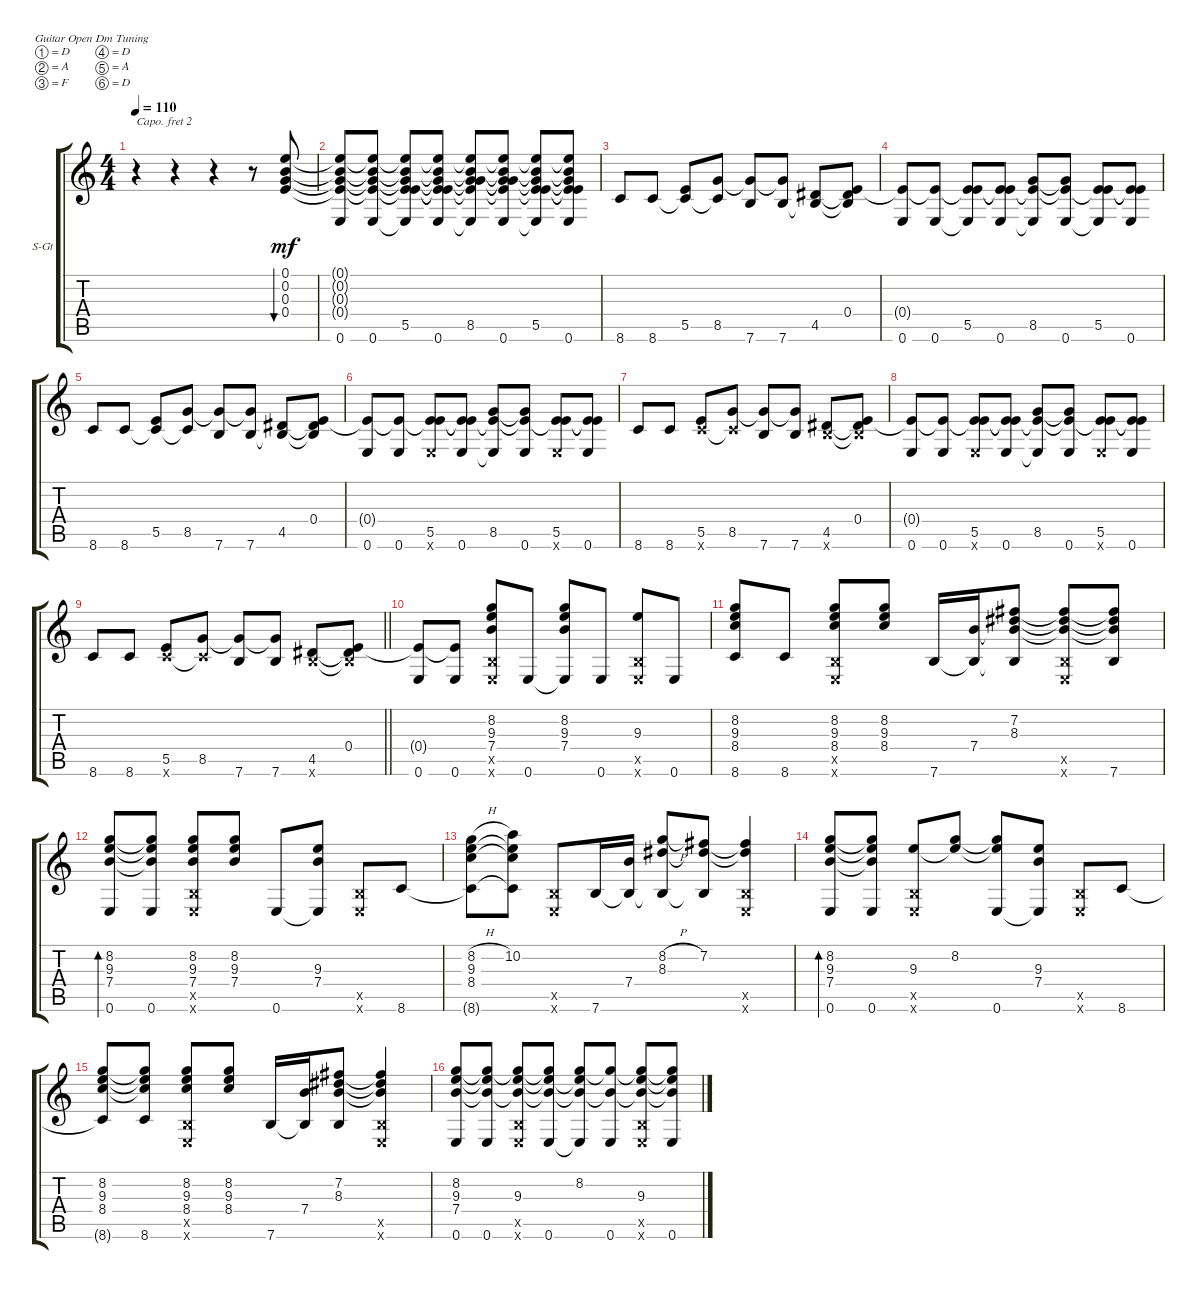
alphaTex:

\defaultSystemsLayout 4
\bracketExtendMode groupsimilarinstruments
\firstSystemTrackNameOrientation horizontal
\otherSystemsTrackNameOrientation horizontal
\track ("Steel Guitar" "S-Gt") {instrument acousticguitarsteel}
\staff {score tabs}
\capo 2
\tuning (D4 A3 F3 D3 A2 D2)
\ts (4 4)
\tempo 110
\clef g2
\ks c
r.4{dy mf instrument acousticguitarsteel} r.4 r.4 r.8 (0.1 0.2 0.3 0.4).8{bu 178} |
(0.6 0.1{t} 0.2{t} 0.3{t} 0.4{t}).8 (0.6 0.4{t} 0.3{t} 0.2{t} 0.1{t}).8 (5.5 0.6{t} 0.4{t} 0.3{t} 0.2{t} 0.1{t}).8 (0.6 5.5{t} 0.4{t} 0.3{t} 0.2{t} 0.1{t}).8 (8.5 0.6{t} 0.4{t} 0.3{t} 0.2{t} 0.1{t}).8 (0.6 8.5{t} 0.4{t} 0.3{t} 0.2{t} 0.1{t}).8 (5.5 0.6{t} 0.4{t} 0.3{t} 0.2{t} 0.1{t}).8 (0.6 5.5{t} 0.4{t} 0.3{t} 0.2{t} 0.1{t}).8 |
8.6.8 8.6.8 (5.5 8.6{t}).8 (8.5 8.6{t}).8 (7.6 8.5{t}).8 (7.6 8.5{t}).8 (4.5 7.6{t}).8 (0.4 7.6{t} 4.5{t}).8 |
(0.6 0.4{t}).8 (0.6 0.4{t}).8 (5.5 0.6{t} 0.4{t}).8 (0.6 5.5{t} 0.4{t}).8 (8.5 0.6{t} 0.4{t}).8 (0.6 8.5{t} 0.4{t}).8 (5.5 0.6{t} 0.4{t}).8 (0.6 5.5{t} 0.4{t}).8 |
8.6.8 8.6.8 (5.5 8.6{t}).8 (8.5 8.6{t}).8 (7.6 8.5{t}).8 (7.6 8.5{t}).8 (4.5 7.6{t}).8 (0.4 7.6{t} 4.5{t}).8 |
(0.6 0.4{t}).8 (0.6 0.4{t}).8 (5.5 0.6{x} 0.4{t}).8 (0.6 5.5{t} 0.4{t}).8 (8.5 0.6{t} 0.4{t}).8 (0.6 8.5{t} 0.4{t}).8 (5.5 0.6{x} 0.4{t}).8 (0.6 5.5{t} 0.4{t}).8 |
8.6.8 8.6.8 (5.5 8.6{x}).8 (8.5 8.6{x t}).8 (7.6 8.5{t}).8 (7.6 8.5{t}).8 (4.5 7.6{x}).8 (0.4 7.6{x t} 4.5{t}).8 |
(0.6 0.4{t}).8 (0.6 0.4{t}).8 (5.5 0.6{x} 0.4{t}).8 (0.6 5.5{t} 0.4{t}).8 (8.5 0.6{t} 0.4{t}).8 (0.6 8.5{t} 0.4{t}).8 (5.5 0.6{x} 0.4{t}).8 (0.6 5.5{t} 0.4{t}).8 |
\barLineRight lightlight
8.6.8 8.6.8 (5.5 8.6{x}).8 (8.5 8.6{x t}).8 (7.6 8.5{t}).8 (7.6 8.5{t}).8 (4.5 7.6{x}).8 (0.4 7.6{x t} 4.5{t}).8 |
(0.6 0.4{t}).8 (0.6 0.4{t}).8 (7.4 9.3 8.2 0.6{x} 0.5{x}).8 0.6.8 (7.4 8.2 9.3 0.6{t}).8 0.6.8 (9.3 0.6{x} 0.5{x}).8 0.6.8 |
(8.6 8.4 9.3 8.2).8 8.6.8 (8.4 9.3 8.2 0.6{x} 0.5{x}).8 (8.2 9.3 8.4).8 7.6.16 (7.4 7.6{t}).16 (8.3 7.2 7.4{t} 7.6{t}).8 (0.6{x} 0.5{x} 7.2{t} 8.3{t} 7.4{t}).8 (7.6 7.2{t} 8.3{t} 7.4{t}).8 |
(0.6 7.4 9.3 8.2).8{bd 119} (0.6 7.4{t} 9.3{t} 8.2{t}).8 (7.4 9.3 8.2 0.6{x} 0.5{x}).8 (8.2 9.3 7.4).8 0.6.8 (7.4 9.3 0.6{t}).8 (0.6{x} 0.5{x}).8 8.6.8 |
(8.4 9.3 8.2{h} 8.6{t}).8 (10.2 8.6{t} 9.3{t} 8.4{t}).8 (0.6{x} 0.5{x}).8 7.6.16 (7.4 7.6{t}).16 (8.3 8.2{h} 7.6{t}).8 (7.2 8.3{t} 7.6{t}).8 (0.6{x} 0.5{x} 7.2{t} 8.3{t}).4 |
(0.6 7.4 9.3 8.2).8{bd 119} (0.6 7.4{t} 9.3{t} 8.2{t}).8 (9.3 0.6{x} 0.5{x}).8 (8.2 9.3{t}).8 (0.6 8.2{t} 9.3{t}).8 (7.4 9.3 0.6{t}).8 (0.6{x} 0.5{x}).8 8.6.8 |
(8.2 9.3 8.4 8.6{t}).8 (8.6 8.2{t} 9.3{t} 8.4{t}).8 (8.4 9.3 8.2 0.6{x} 0.5{x}).8 (8.2 9.3 8.4).8 7.6.16 (7.4 7.6{t}).16 (8.3 7.2 7.6{t} 7.4{t}).8 (0.6{x} 0.5{x} 7.4{t} 8.3{t} 7.2{t}).4 |
(0.6 7.4 9.3 8.2).8 (0.6 7.4{t} 9.3{t} 8.2{t}).8 (9.3 0.6{x} 0.5{x} 8.2{t} 7.4{t}).8 (0.6 7.4{t} 9.3{t} 8.2{t}).8 (8.2 9.3{t} 7.4{t} 0.6{t}).8 (0.6 8.2{t} 7.4{t}).8 (9.3 0.6{x} 0.5{x} 8.2{t} 7.4{t}).8 (0.6 8.2{t} 9.3{t} 7.4{t}).8
